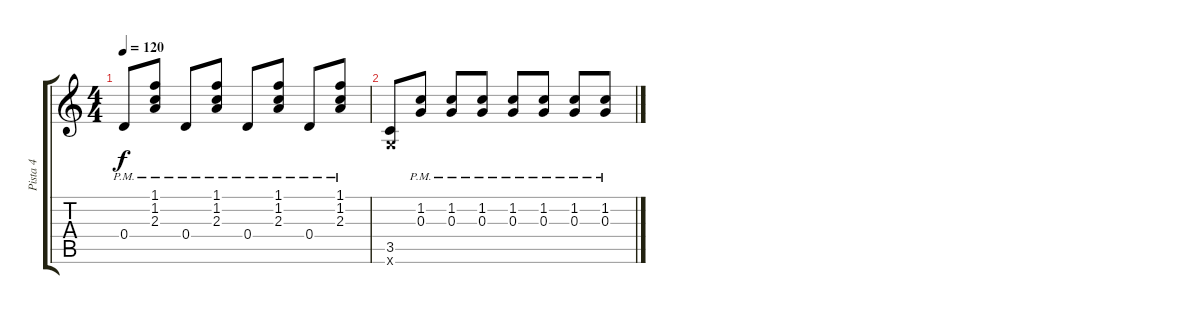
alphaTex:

\track ("Pista 4" "Pista 4") {instrument overdrivenguitar}
\staff {score tabs}
\tuning (E4 B3 G3 D3 A2 E2) {hide}
\ts (4 4)
\tempo 120
\clef g2
\ks c
0.4{pm}.8{dy f balance 0} (1.1{pm} 1.2{pm} 2.3{pm}).8 0.4{pm}.8 (1.1{pm} 1.2{pm} 2.3{pm}).8 0.4{pm}.8 (1.1{pm} 1.2{pm} 2.3{pm}).8 0.4{pm}.8 (1.1{pm} 1.2{pm} 2.3{pm}).8 |
(3.5 3.6{x}).8 (1.2{pm} 0.3{pm}).8{balance 16} (1.2{pm} 0.3{pm}).8 (1.2{pm} 0.3{pm}).8 (1.2{pm} 0.3{pm}).8 (1.2{pm} 0.3{pm}).8 (1.2{pm} 0.3{pm}).8 (1.2{pm} 0.3{pm}).8
